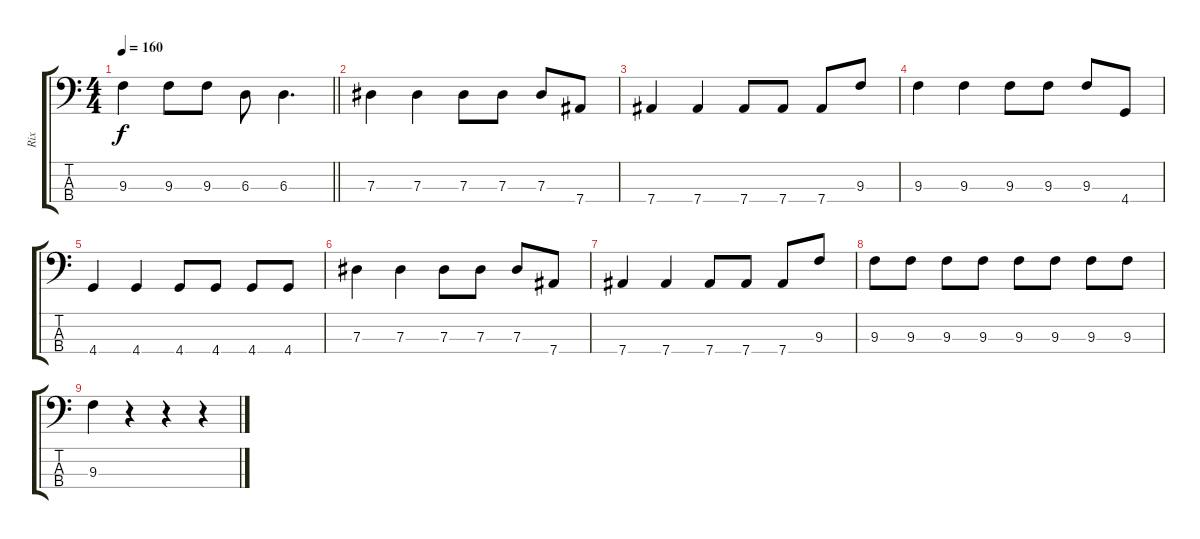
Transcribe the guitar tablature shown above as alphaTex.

\track ("Rix" "Rix") {instrument electricbasspick}
\staff {score tabs}
\tuning (Gb2 Db2 Ab1 Eb1) {hide}
\ts (4 4)
\tempo 160
\clef f4
\barLineRight lightlight
\ks c
9.3{t}.4{dy f} 9.3.8 9.3.8 6.3.8 6.3.4{d} |
7.3.4 7.3.4 7.3.8 7.3.8 7.3.8 7.4.8 |
7.4.4 7.4.4 7.4.8 7.4.8 7.4.8 9.3.8 |
9.3.4 9.3.4 9.3.8 9.3.8 9.3.8 4.4.8 |
4.4.4 4.4.4 4.4.8 4.4.8 4.4.8 4.4.8 |
7.3.4 7.3.4 7.3.8 7.3.8 7.3.8 7.4.8 |
7.4.4 7.4.4 7.4.8 7.4.8 7.4.8 9.3.8 |
9.3.8 9.3.8 9.3.8 9.3.8 9.3.8 9.3.8 9.3.8 9.3.8 |
9.3.4 r.4 r.4 r.4
